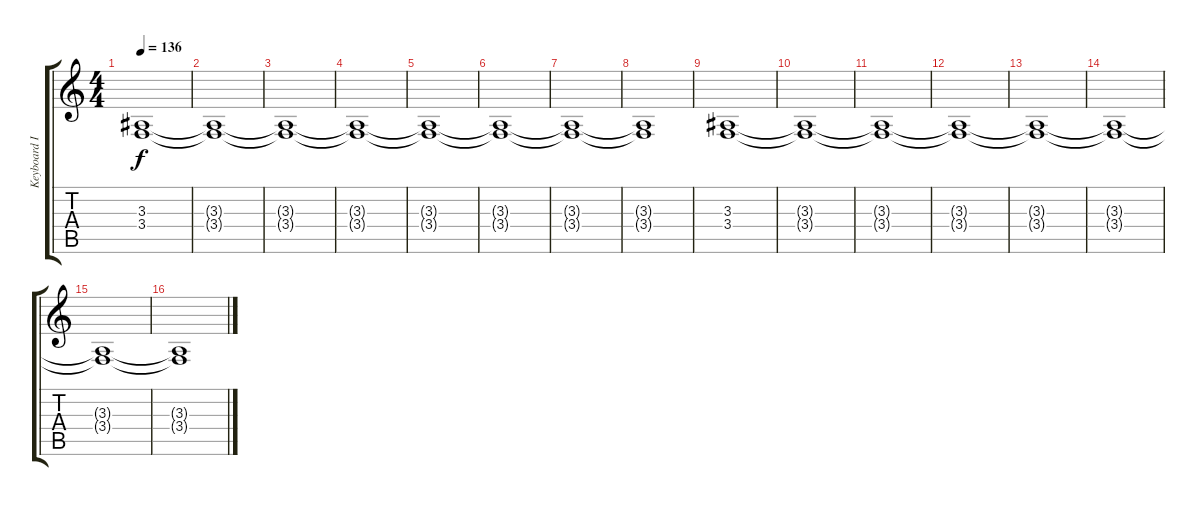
\track ("Keyboard I" "Keyboard I") {instrument stringensemble1}
\staff {score tabs}
\tuning (E4 B3 G3 D3 A2 E2) {hide}
\ts (4 4)
\tempo 136
\clef g2
\ks c
(3.3{t} 3.4{t}).1{dy f} |
(3.3{t} 3.4{t}).1 |
(3.3{t} 3.4{t}).1 |
(3.3{t} 3.4{t}).1 |
(3.3{t} 3.4{t}).1 |
(3.3{t} 3.4{t}).1 |
(3.3{t} 3.4{t}).1 |
(3.3{t} 3.4{t}).1 |
(3.3 3.4).1 |
(3.3{t} 3.4{t}).1 |
(3.3{t} 3.4{t}).1 |
(3.3{t} 3.4{t}).1 |
(3.3{t} 3.4{t}).1 |
(3.3{t} 3.4{t}).1 |
(3.3{t} 3.4{t}).1 |
(3.3{t} 3.4{t}).1
